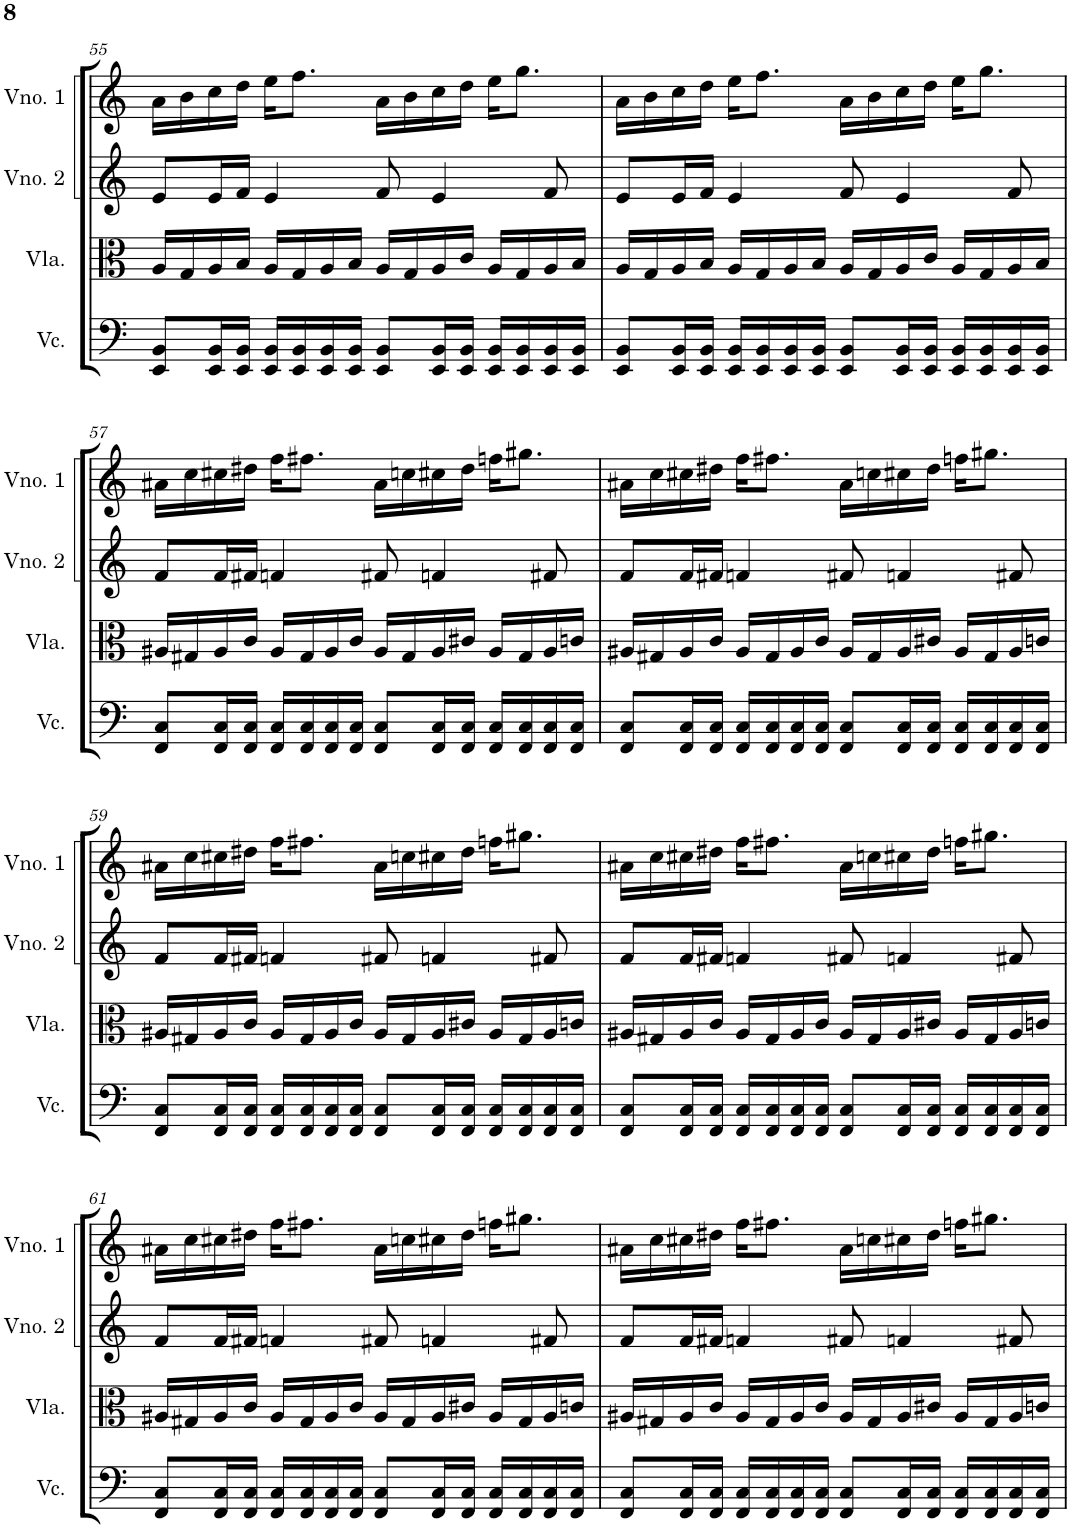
**kern	**kern	**kern	**kern
*part4	*part3	*part2	*part1
*staff4	*staff3	*staff2	*staff1
*I"Violoncelo	*I"Viola	*I"Violino 2	*I"Violino 1
*I'Vc.	*I'Vla.	*I'Vno. 2	*I'Vno. 1
!!LO:PB:g=z
*clefF4	*clefC3	*clefG2	*clefG2
*k[]	*k[]	*k[]	*k[]
*M4/4	*M4/4	*M4/4	*M4/4
=55	=55	=55	=55
8EE/ 8BB/L	16A/LL	8e/L	16a\LL
.	16G/	.	16b\
16EE/ 16BB/L	16A/	16e/L	16cc\
16EE/ 16BB/JJ	16B/JJ	16f/JJ	16dd\JJ
16EE/ 16BB/LL	16A/LL	4e/	16ee\KL
16EE/ 16BB/	16G/	.	8.ff\J
16EE/ 16BB/	16A/	.	.
16EE/ 16BB/JJ	16B/JJ	.	.
8EE/ 8BB/L	16A/LL	8f/	16a\LL
.	16G/	.	16b\
16EE/ 16BB/L	16A/	4e/	16cc\
16EE/ 16BB/JJ	16c/JJ	.	16dd\JJ
16EE/ 16BB/LL	16A/LL	.	16ee\KL
16EE/ 16BB/	16G/	.	8.gg\J
16EE/ 16BB/	16A/	8f/	.
16EE/ 16BB/JJ	16B/JJ	.	.
=56	=56	=56	=56
8EE/ 8BB/L	16A/LL	8e/L	16a\LL
.	16G/	.	16b\
16EE/ 16BB/L	16A/	16e/L	16cc\
16EE/ 16BB/JJ	16B/JJ	16f/JJ	16dd\JJ
16EE/ 16BB/LL	16A/LL	4e/	16ee\KL
16EE/ 16BB/	16G/	.	8.ff\J
16EE/ 16BB/	16A/	.	.
16EE/ 16BB/JJ	16B/JJ	.	.
8EE/ 8BB/L	16A/LL	8f/	16a\LL
.	16G/	.	16b\
16EE/ 16BB/L	16A/	4e/	16cc\
16EE/ 16BB/JJ	16c/JJ	.	16dd\JJ
16EE/ 16BB/LL	16A/LL	.	16ee\KL
16EE/ 16BB/	16G/	.	8.gg\J
16EE/ 16BB/	16A/	8f/	.
16EE/ 16BB/JJ	16B/JJ	.	.
!!LO:LB:g=z
=57	=57	=57	=57
8FF/ 8C/L	16A#X/LL	8f/L	16a#X\LL
.	16G#X/	.	16cc\
16FF/ 16C/L	16A#/	16f/L	16cc#X\
16FF/ 16C/JJ	16c/JJ	16f#X/JJ	16dd#X\JJ
16FF/ 16C/LL	16A#/LL	4fn/	16ff\KL
16FF/ 16C/	16G#/	.	8.ff#X\J
16FF/ 16C/	16A#/	.	.
16FF/ 16C/JJ	16c/JJ	.	.
8FF/ 8C/L	16A#/LL	8f#X/	16a#\LL
.	16G#/	.	16ccn\
16FF/ 16C/L	16A#/	4fn/	16cc#X\
16FF/ 16C/JJ	16c#X/JJ	.	16dd#\JJ
16FF/ 16C/LL	16A#/LL	.	16ffn\KL
16FF/ 16C/	16G#/	.	8.gg#X\J
16FF/ 16C/	16A#/	8f#X/	.
16FF/ 16C/JJ	16cn/JJ	.	.
=58	=58	=58	=58
8FF/ 8C/L	16A#X/LL	8f/L	16a#X\LL
.	16G#X/	.	16cc\
16FF/ 16C/L	16A#/	16f/L	16cc#X\
16FF/ 16C/JJ	16c/JJ	16f#X/JJ	16dd#X\JJ
16FF/ 16C/LL	16A#/LL	4fn/	16ff\KL
16FF/ 16C/	16G#/	.	8.ff#X\J
16FF/ 16C/	16A#/	.	.
16FF/ 16C/JJ	16c/JJ	.	.
8FF/ 8C/L	16A#/LL	8f#X/	16a#\LL
.	16G#/	.	16ccn\
16FF/ 16C/L	16A#/	4fn/	16cc#X\
16FF/ 16C/JJ	16c#X/JJ	.	16dd#\JJ
16FF/ 16C/LL	16A#/LL	.	16ffn\KL
16FF/ 16C/	16G#/	.	8.gg#X\J
16FF/ 16C/	16A#/	8f#X/	.
16FF/ 16C/JJ	16cn/JJ	.	.
!!LO:LB:g=z
=59	=59	=59	=59
8FF/ 8C/L	16A#X/LL	8f/L	16a#X\LL
.	16G#X/	.	16cc\
16FF/ 16C/L	16A#/	16f/L	16cc#X\
16FF/ 16C/JJ	16c/JJ	16f#X/JJ	16dd#X\JJ
16FF/ 16C/LL	16A#/LL	4fn/	16ff\KL
16FF/ 16C/	16G#/	.	8.ff#X\J
16FF/ 16C/	16A#/	.	.
16FF/ 16C/JJ	16c/JJ	.	.
8FF/ 8C/L	16A#/LL	8f#X/	16a#\LL
.	16G#/	.	16ccn\
16FF/ 16C/L	16A#/	4fn/	16cc#X\
16FF/ 16C/JJ	16c#X/JJ	.	16dd#\JJ
16FF/ 16C/LL	16A#/LL	.	16ffn\KL
16FF/ 16C/	16G#/	.	8.gg#X\J
16FF/ 16C/	16A#/	8f#X/	.
16FF/ 16C/JJ	16cn/JJ	.	.
=60	=60	=60	=60
8FF/ 8C/L	16A#X/LL	8f/L	16a#X\LL
.	16G#X/	.	16cc\
16FF/ 16C/L	16A#/	16f/L	16cc#X\
16FF/ 16C/JJ	16c/JJ	16f#X/JJ	16dd#X\JJ
16FF/ 16C/LL	16A#/LL	4fn/	16ff\KL
16FF/ 16C/	16G#/	.	8.ff#X\J
16FF/ 16C/	16A#/	.	.
16FF/ 16C/JJ	16c/JJ	.	.
8FF/ 8C/L	16A#/LL	8f#X/	16a#\LL
.	16G#/	.	16ccn\
16FF/ 16C/L	16A#/	4fn/	16cc#X\
16FF/ 16C/JJ	16c#X/JJ	.	16dd#\JJ
16FF/ 16C/LL	16A#/LL	.	16ffn\KL
16FF/ 16C/	16G#/	.	8.gg#X\J
16FF/ 16C/	16A#/	8f#X/	.
16FF/ 16C/JJ	16cn/JJ	.	.
!!LO:LB:g=z
=61	=61	=61	=61
8FF/ 8C/L	16A#X/LL	8f/L	16a#X\LL
.	16G#X/	.	16cc\
16FF/ 16C/L	16A#/	16f/L	16cc#X\
16FF/ 16C/JJ	16c/JJ	16f#X/JJ	16dd#X\JJ
16FF/ 16C/LL	16A#/LL	4fn/	16ff\KL
16FF/ 16C/	16G#/	.	8.ff#X\J
16FF/ 16C/	16A#/	.	.
16FF/ 16C/JJ	16c/JJ	.	.
8FF/ 8C/L	16A#/LL	8f#X/	16a#\LL
.	16G#/	.	16ccn\
16FF/ 16C/L	16A#/	4fn/	16cc#X\
16FF/ 16C/JJ	16c#X/JJ	.	16dd#\JJ
16FF/ 16C/LL	16A#/LL	.	16ffn\KL
16FF/ 16C/	16G#/	.	8.gg#X\J
16FF/ 16C/	16A#/	8f#X/	.
16FF/ 16C/JJ	16cn/JJ	.	.
=62	=62	=62	=62
8FF/ 8C/L	16A#X/LL	8f/L	16a#X\LL
.	16G#X/	.	16cc\
16FF/ 16C/L	16A#/	16f/L	16cc#X\
16FF/ 16C/JJ	16c/JJ	16f#X/JJ	16dd#X\JJ
16FF/ 16C/LL	16A#/LL	4fn/	16ff\KL
16FF/ 16C/	16G#/	.	8.ff#X\J
16FF/ 16C/	16A#/	.	.
16FF/ 16C/JJ	16c/JJ	.	.
8FF/ 8C/L	16A#/LL	8f#X/	16a#\LL
.	16G#/	.	16ccn\
16FF/ 16C/L	16A#/	4fn/	16cc#X\
16FF/ 16C/JJ	16c#X/JJ	.	16dd#\JJ
16FF/ 16C/LL	16A#/LL	.	16ffn\KL
16FF/ 16C/	16G#/	.	8.gg#X\J
16FF/ 16C/	16A#/	8f#X/	.
16FF/ 16C/JJ	16cn/JJ	.	.
=	=	=	=
*-	*-	*-	*-
